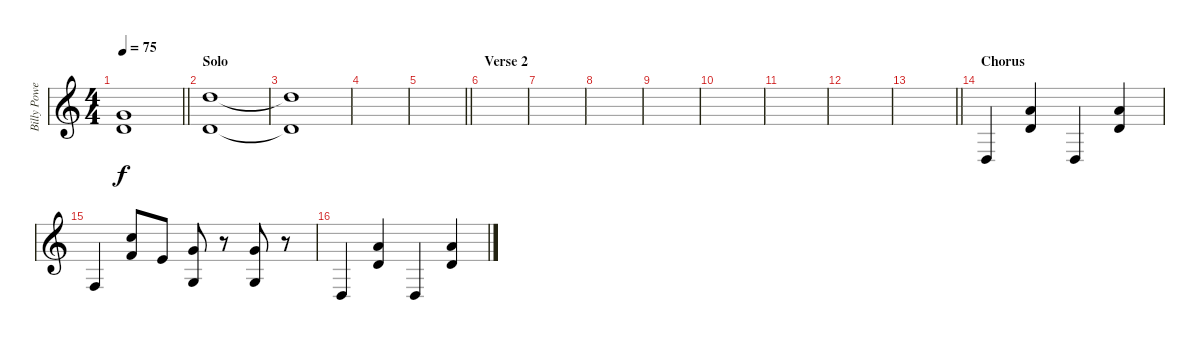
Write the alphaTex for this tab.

\track ("Billy Powell - Organ" "Billy Powe") {instrument rockorgan}
\staff {score}
\tuning (E4 B3 G3 D3 A2 E2) {hide}
\ts (4 4)
\tempo 75
\clef g2
\barLineRight lightlight
\ks c
(8.2 7.3).1{dy f} |
\section ("" "Solo")
(10.1 7.3).1 |
(10.1{t} 7.3{t}).1 |
|
\barLineRight lightlight
|
\section ("" "Verse 2")
|
|
|
|
|
|
|
\barLineRight lightlight
|
\section ("" "Chorus")
5.5.4 (10.2 7.3).4 5.5.4 (10.2 7.3).4 |
8.5.4 (13.2 10.3).8 9.3.8 (8.2 5.4).8 r.8 (8.2 5.4).8 r.8 |
5.5.4 (10.2 7.3).4 5.5.4 (10.2 7.3).4
